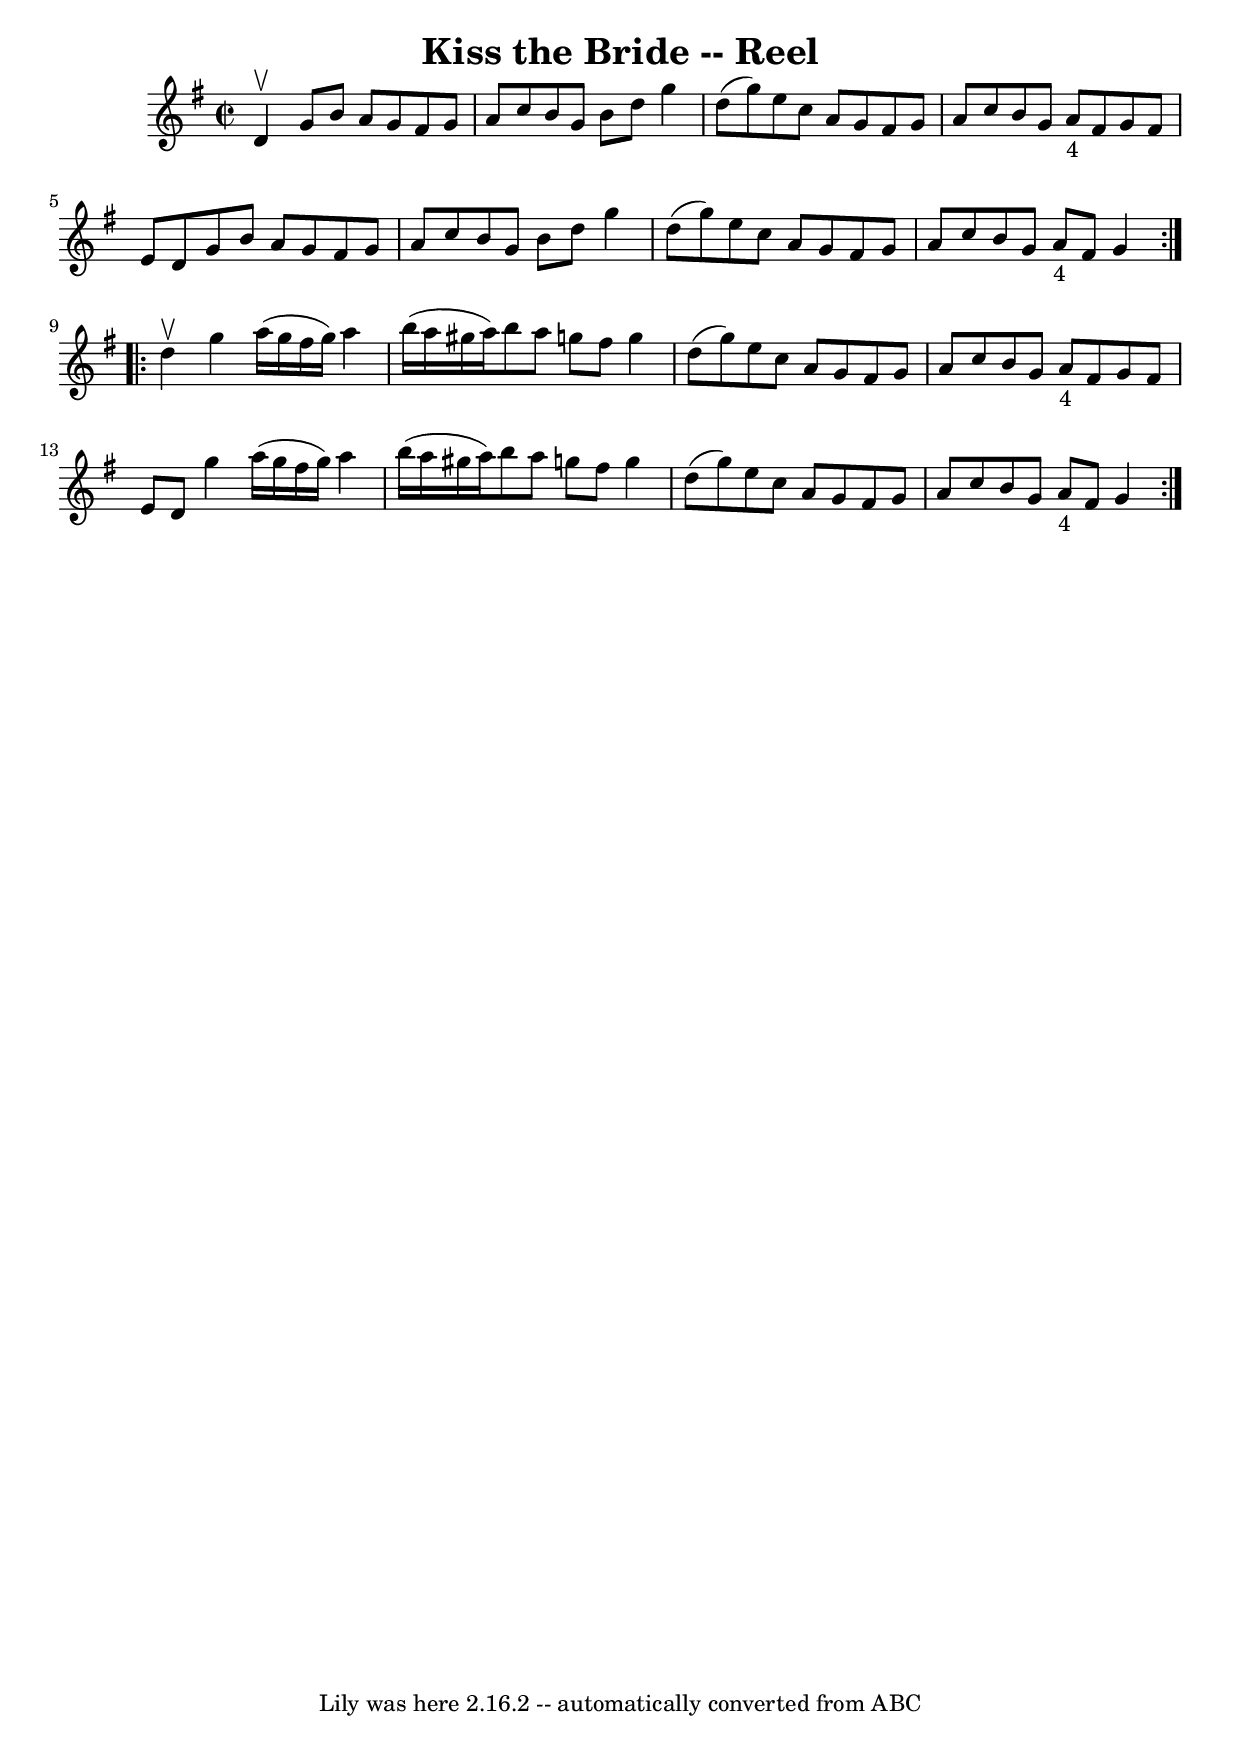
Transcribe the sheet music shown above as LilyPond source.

\version "2.16.2"
\include "Mammoth.ily"
\header {
  %% book = "Ryan's Mammoth Collection"
 crossRefNumber = "1"
 footnotes = "\\\\143"
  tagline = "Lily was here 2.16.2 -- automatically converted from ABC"
  title = "Kiss the Bride -- Reel"

}
voicedefault =  {



  \repeat volta 2 {

    \override Staff.TimeSignature #'style = #'C
    \time 2/2 
    \key g \major d'4^\upbow  |
 g'8 b'8 a'8 g'8 fs'8 g'8 a'8 c''8     |
 b'8 g'8 b'8 d''8 g''4 d''8 (g''8)    |
 e''8 c''8 a'8 g'8 fs'8 g'8 a'8 c''8     |
 b'8 g'8 a'8_"4" fs'8 g'8 fs'8 e'8 d'8     |
 g'8 b'8 a'8 g'8 fs'8 g'8 a'8 c''8   |
 b'8 g'8 b'8 d''8 g''4 d''8 (g''8)   |
 e''8 c''8 a'8 g'8 fs'8 g'8 a'8 c''8     |
 b'8    
 g'8 a'8_"4" fs'8 g'4    
  } 
  \repeat volta 2 { d''4^\upbow  |
    
 g''4 a''16 (g''16 fs''16 g''16) a''4 b''16 (a''16 gs''16 a''16)    |
 b''8 a''8 g''8 fs''8 g''4 d''8 (g''8)    |
 e''8 c''8 a'8 g'8 fs'8 g'8 a'8 c''8     |
 b'8 g'8 a'8_"4" fs'8 g'8 fs'8 e'8 d'8     |
 g''4 a''16 (g''16 fs''16 g''16) a''4 b''16 (a''16 gs''16 a''16)    |
 b''8 a''8 g''8 fs''8 g''4 d''8 (g''8)    |
 e''8 c''8 a'8 g'8 fs'8 g'8 a'8 c''8     |
 b'8 g'8 a'8_"4" fs'8 g'4 
    
  }   

}

\score{
  <<

    \context Staff="default"
    {
      \voicedefault 
      
    }

  >>
  \layout {
    
  }
  \midi {
  }

}
